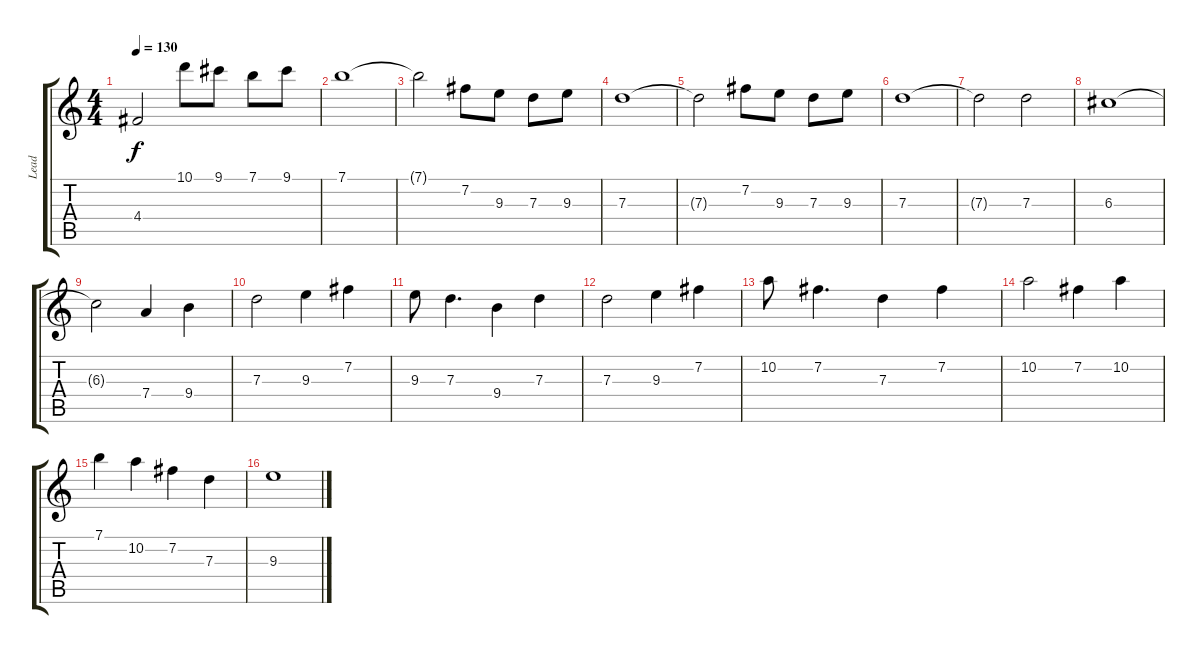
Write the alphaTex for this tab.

\track ("Lead" "Lead") {instrument electricguitarjazz}
\staff {score tabs}
\tuning (E4 B3 G3 D3 A2 E2) {hide}
\ts (4 4)
\tempo 130
\clef g2
\ks c
4.4{t}.2{dy f} 10.1.8 9.1.8 7.1.8 9.1.8 |
7.1.1 |
7.1{t}.2 7.2.8 9.3.8 7.3.8 9.3.8 |
7.3.1 |
7.3{t}.2 7.2.8 9.3.8 7.3.8 9.3.8 |
7.3.1 |
7.3{t}.2 7.3.2 |
6.3.1 |
6.3{t}.2 7.4.4 9.4.4 |
7.3.2 9.3.4 7.2.4 |
9.3.8 7.3.4{d} 9.4.4 7.3.4 |
7.3.2 9.3.4 7.2.4 |
10.2.8 7.2.4{d} 7.3.4 7.2.4 |
10.2.2 7.2.4 10.2.4 |
7.1.4 10.2.4 7.2.4 7.3.4 |
9.3.1
